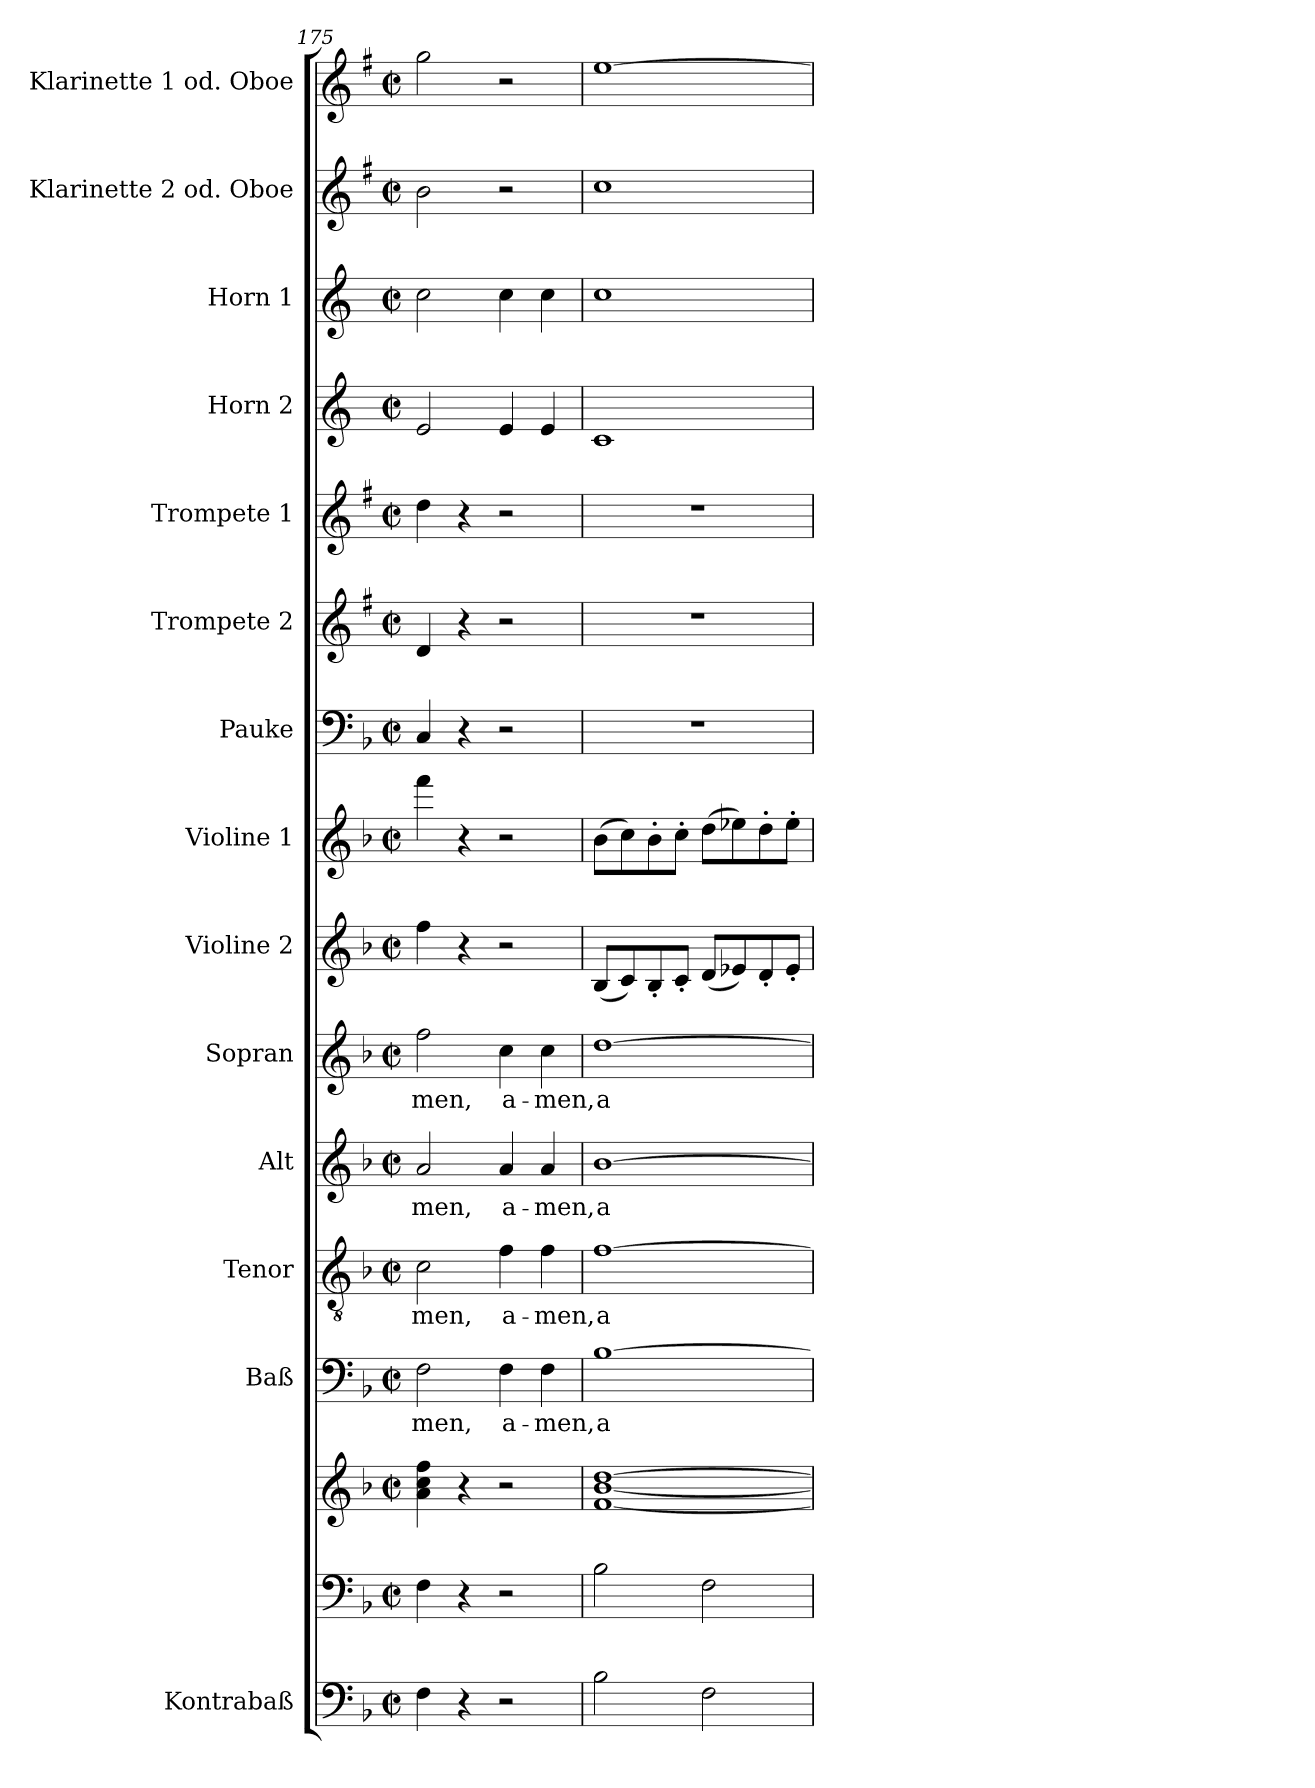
**kern	**kern	**kern	**kern	**text	**kern	**text	**kern	**text	**kern	**text	**kern	**kern	**kern	**kern	**kern	**kern	**kern	**kern	**kern
*part15	*part14	*part14	*part13	*part13	*part12	*part12	*part11	*part11	*part10	*part10	*part9	*part8	*part7	*part6	*part5	*part4	*part3	*part2	*part1
*staff16	*staff15	*staff14	*staff13	*staff13	*staff12	*staff12	*staff11	*staff11	*staff10	*staff10	*staff9	*staff8	*staff7	*staff6	*staff5	*staff4	*staff3	*staff2	*staff1
*I"Kontrabaß	*	*	*I"Baß	*	*I"Tenor	*	*I"Alt	*	*I"Sopran	*	*I"Violine 2	*I"Violine 1	*I"Pauke	*I"Trompete 2	*I"Trompete 1	*I"Horn 2	*I"Horn 1	*I"Klarinette 2 od. Oboe	*I"Klarinette 1 od. Oboe
*	*	*	*	*	*	*	*	*	*	*	*	*	*	*I'Tpt	*I'Tpt	*I'Hn	*I'Hn	*	*
!!LO:PB:g=z
*clefF4	*clefF4	*clefG2	*clefF4	*	*clefGv2	*	*clefG2	*	*clefG2	*	*clefG2	*clefG2	*clefF4	*clefG2	*clefG2	*clefG2	*clefG2	*clefG2	*clefG2
*ITrd7c12	*	*	*	*	*	*	*	*	*	*	*	*	*	*ITrd1c2	*ITrd1c2	*ITrd4c7	*ITrd4c7	*ITrd1c2	*ITrd1c2
*k[b-]	*k[b-]	*k[b-]	*k[b-]	*	*k[b-]	*	*k[b-]	*	*k[b-]	*	*k[b-]	*k[b-]	*k[b-]	*k[b-]	*k[b-]	*k[b-]	*k[b-]	*k[b-]	*k[b-]
*F:	*F:	*F:	*F:	*	*F:	*	*F:	*	*F:	*	*F:	*F:	*F:	*F:	*F:	*F:	*F:	*F:	*F:
*M2/2	*M2/2	*M2/2	*M2/2	*	*M2/2	*	*M2/2	*	*M2/2	*	*M2/2	*M2/2	*M2/2	*M2/2	*M2/2	*M2/2	*M2/2	*M2/2	*M2/2
*met(c|)	*met(c|)	*met(c|)	*met(c|)	*	*met(c|)	*	*met(c|)	*	*met(c|)	*	*met(c|)	*met(c|)	*met(c|)	*met(c|)	*met(c|)	*met(c|)	*met(c|)	*met(c|)	*met(c|)
=175	=175	=175	=175	=175	=175	=175	=175	=175	=175	=175	=175	=175	=175	=175	=175	=175	=175	=175	=175
!	!	!	!	!LO:LY:b	!	!LO:LY:b	!	!LO:LY:b	!	!LO:LY:b	!	!	!	!	!	!	!	!	!
4FF\	4F\	4a\ 4cc\ 4ff\	2F\	-men,	2c\	-men,	2a/	-men,	2ff\	-men,	4ff\	4fff\	4C/	4c/	4cc\	2A/	2f\	2a\	2ff\
4r	4r	4r	.	.	.	.	.	.	.	.	4r	4r	4r	4r	4r	.	.	.	.
!	!	!	!	!LO:LY:b	!	!LO:LY:b	!	!LO:LY:b	!	!LO:LY:b	!	!	!	!	!	!	!	!	!
2r	2r	2r	4F\	a-	4f\	a-	4a/	a-	4cc\	a-	2r	2r	2r	2r	2r	4A/	4f\	2r	2r
!	!	!	!	!LO:LY:b	!	!LO:LY:b	!	!LO:LY:b	!	!LO:LY:b	!	!	!	!	!	!	!	!	!
.	.	.	4F\	-men,	4f\	-men,	4a/	-men,	4cc\	-men,	.	.	.	.	.	4A/	4f\	.	.
=176	=176	=176	=176	=176	=176	=176	=176	=176	=176	=176	=176	=176	=176	=176	=176	=176	=176	=176	=176
!	!	!	!	!LO:LY:b	!	!LO:LY:b	!	!LO:LY:b	!	!LO:LY:b	!	!	!	!	!	!	!	!	!
2BB-\	2B-\	[1f [1b- [1dd	[1B-	a-	[1f	a-	[1b-	a-	[1dd	a-	(<8B-/L	(>8b-\L	1r	1r	1r	1F	1f	1b-	[1dd
.	.	.	.	.	.	.	.	.	.	.	8c/)	8cc\)	.	.	.	.	.	.	.
.	.	.	.	.	.	.	.	.	.	.	8B-'</	8b-'>\	.	.	.	.	.	.	.
.	.	.	.	.	.	.	.	.	.	.	8c'</J	8cc'>\J	.	.	.	.	.	.	.
2FF\	2F\	.	.	.	.	.	.	.	.	.	(<8d/L	(>8dd\L	.	.	.	.	.	.	.
.	.	.	.	.	.	.	.	.	.	.	8e-X/)	8ee-X\)	.	.	.	.	.	.	.
.	.	.	.	.	.	.	.	.	.	.	8d'</	8dd'>\	.	.	.	.	.	.	.
.	.	.	.	.	.	.	.	.	.	.	8e-'</J	8ee-'>\J	.	.	.	.	.	.	.
=	=	=	=	=	=	=	=	=	=	=	=	=	=	=	=	=	=	=	=
*-	*-	*-	*-	*-	*-	*-	*-	*-	*-	*-	*-	*-	*-	*-	*-	*-	*-	*-	*-
